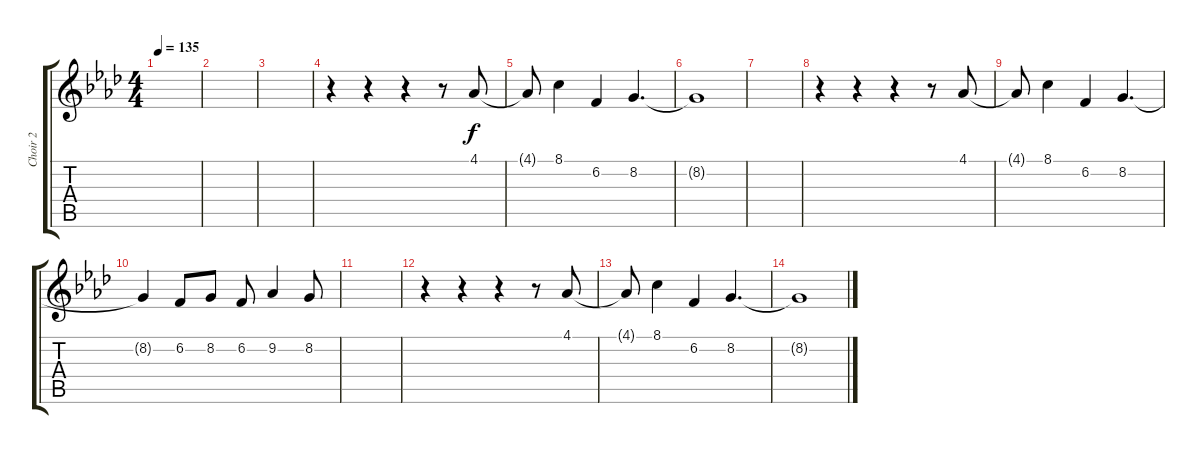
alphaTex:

\track ("Choir 2" "Choir 2") {instrument choiraahs}
\staff {score tabs}
\tuning (E4 B3 G3 D3 A2 E2) {hide}
\ts (4 4)
\tempo 135
\clef g2
\ks ab
|
|
|
r.4 r.4 r.4 r.8 4.1.8 |
4.1{t}.8 8.1.4 6.2.4 8.2.4{d} |
8.2{t}.1 |
|
r.4 r.4 r.4 r.8 4.1.8 |
4.1{t}.8 8.1.4 6.2.4 8.2.4{d} |
8.2{t}.4 6.2.8 8.2.8 6.2.8 9.2.4 8.2.8 |
|
r.4 r.4 r.4 r.8 4.1.8 |
4.1{t}.8 8.1.4 6.2.4 8.2.4{d} |
8.2{t}.1
